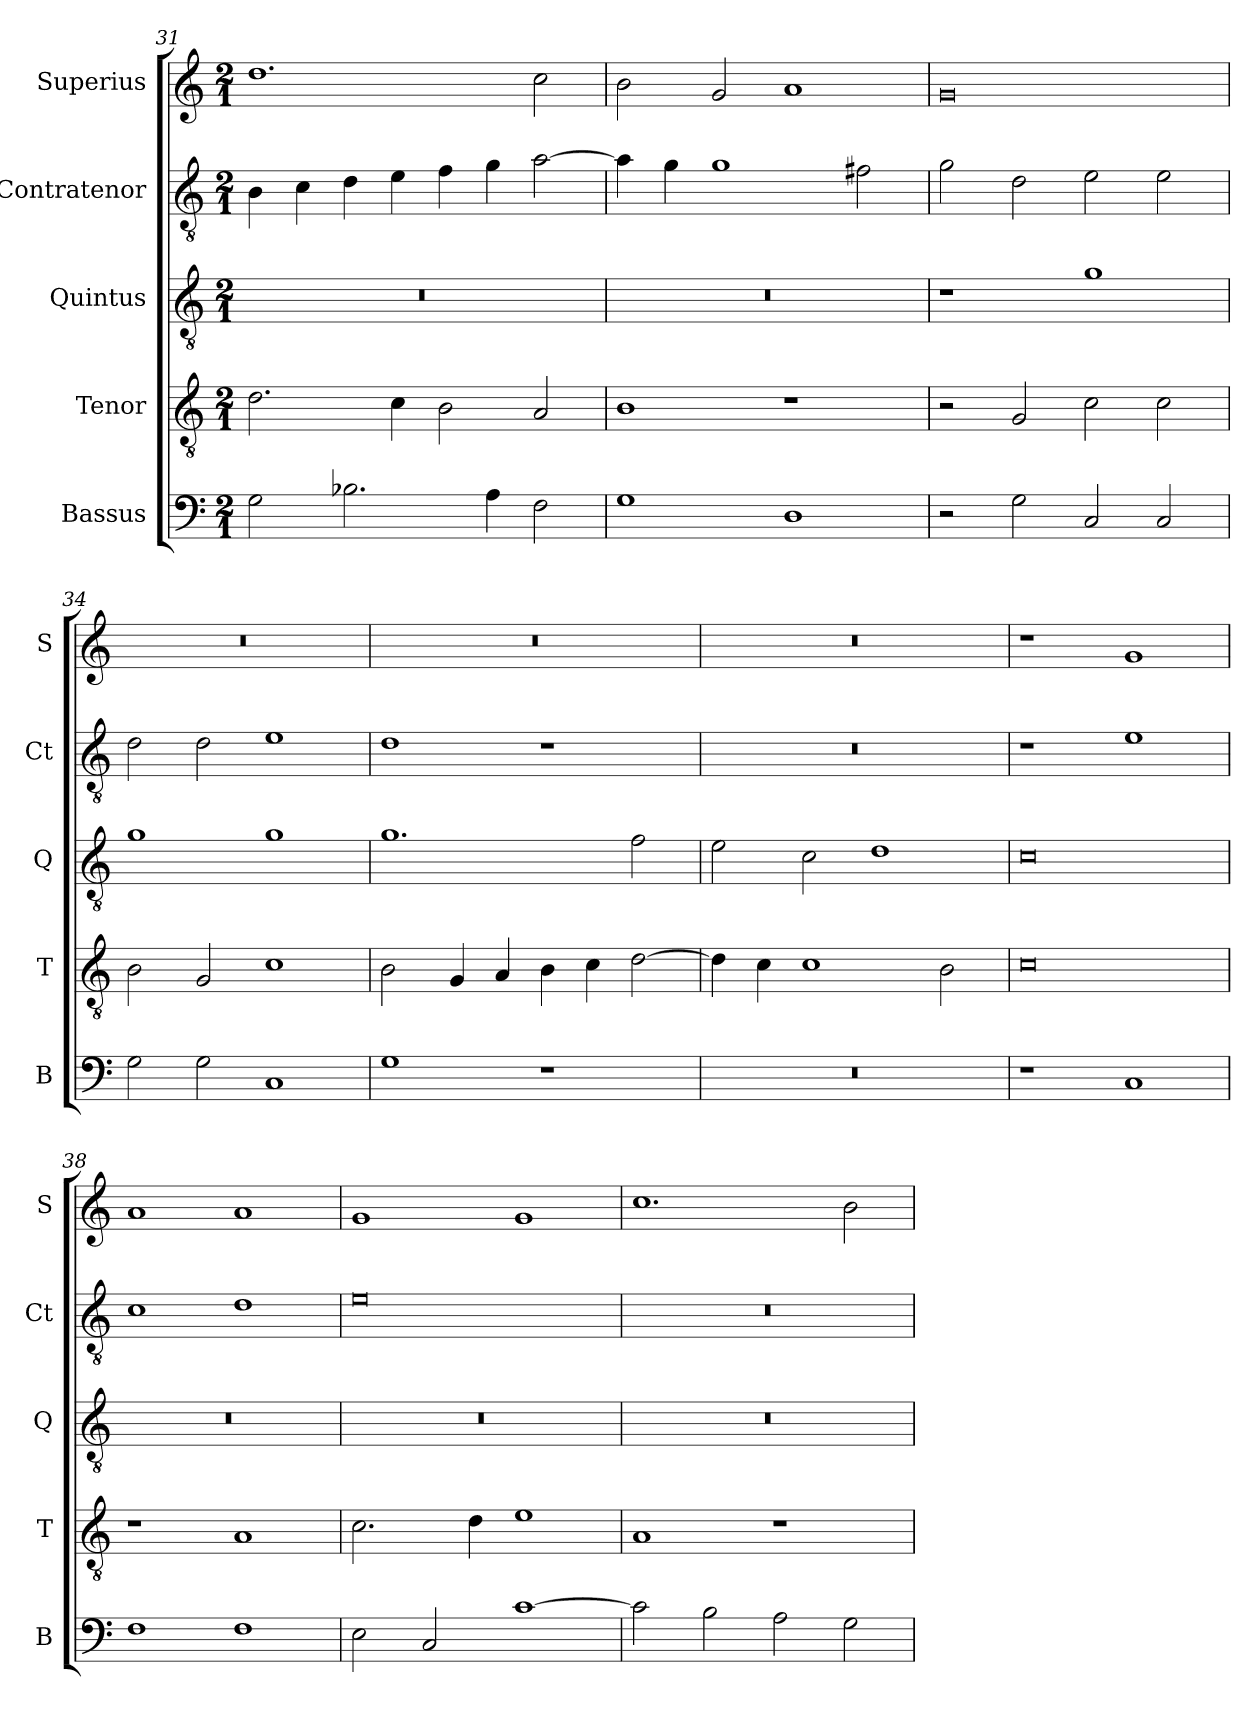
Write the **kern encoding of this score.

**kern	**kern	**kern	**kern	**kern
*part5	*part4	*part3	*part2	*part1
*staff5	*staff4	*staff3	*staff2	*staff1
*I"Bassus	*I"Tenor	*I"Quintus	*I"Contratenor	*I"Superius
*I'B	*I'T	*I'Q	*I'Ct	*I'S
*clefF4	*clefGv2	*clefGv2	*clefGv2	*clefG2
*k[]	*k[]	*k[]	*k[]	*k[]
*M2/1	*M2/1	*M2/1	*M2/1	*M2/1
=31	=31	=31	=31	=31
2G\	2.d\	0r	4B\	1.dd
.	.	.	4c\	.
2.B-X\	.	.	4d\	.
.	4c\	.	4e\	.
.	2B\	.	4f\	.
4A\	.	.	4g\	.
2F\	2A/	.	[2a\	2cc\
=32	=32	=32	=32	=32
1G	1B	0r	4a\]	2b\
.	.	.	4g\	.
.	.	.	1g	2g/
1D	1r	.	.	1a
.	.	.	2f#X\	.
=33	=33	=33	=33	=33
2r	2r	1r	2g\	0g
2G\	2G/	.	2d\	.
2C/	2c\	1g	2e\	.
2C/	2c\	.	2e\	.
=34	=34	=34	=34	=34
2G\	2B\	1g	2d\	0r
2G\	2G/	.	2d\	.
1C	1c	1g	1e	.
=35	=35	=35	=35	=35
1G	2B\	1.g	1d	0r
.	4G/	.	.	.
.	4A/	.	.	.
1r	4B\	.	1r	.
.	4c\	.	.	.
.	[2d\	2f\	.	.
=36	=36	=36	=36	=36
0r	4d\]	2e\	0r	0r
.	4c\	.	.	.
.	1c	2c\	.	.
.	.	1d	.	.
.	2B\	.	.	.
=37	=37	=37	=37	=37
1r	0c	0c	1r	1r
1C	.	.	1e	1g
=38	=38	=38	=38	=38
1F	1r	0r	1c	1a
1F	1A	.	1d	1a
=39	=39	=39	=39	=39
2E\	2.c\	0r	0e	1g
2C/	.	.	.	.
.	4d\	.	.	.
[1c	1e	.	.	1g
=40	=40	=40	=40	=40
2c\]	1A	0r	0r	1.cc
2B\	.	.	.	.
2A\	1r	.	.	.
2G\	.	.	.	2b\
=	=	=	=	=
*-	*-	*-	*-	*-
